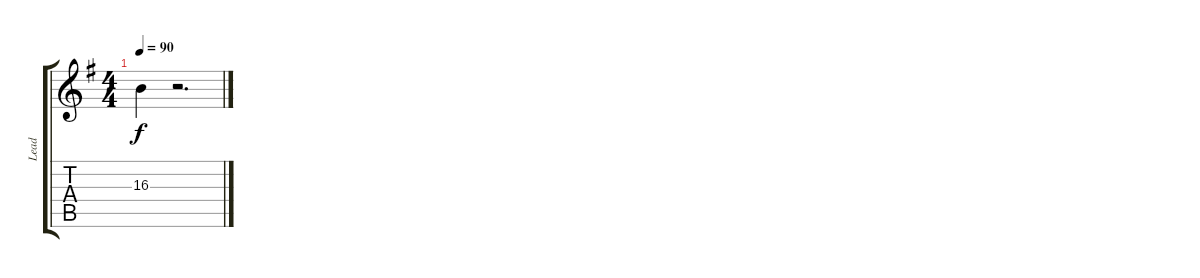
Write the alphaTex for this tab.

\track ("Lead" "Lead") {instrument electricgrandpiano}
\staff {score tabs}
\tuning (E4 B3 G3 D3 A2 E2) {hide}
\ts (4 4)
\tempo 90
\clef g2
\ks g
16.3{t}.4{dy f} r.2{d}
